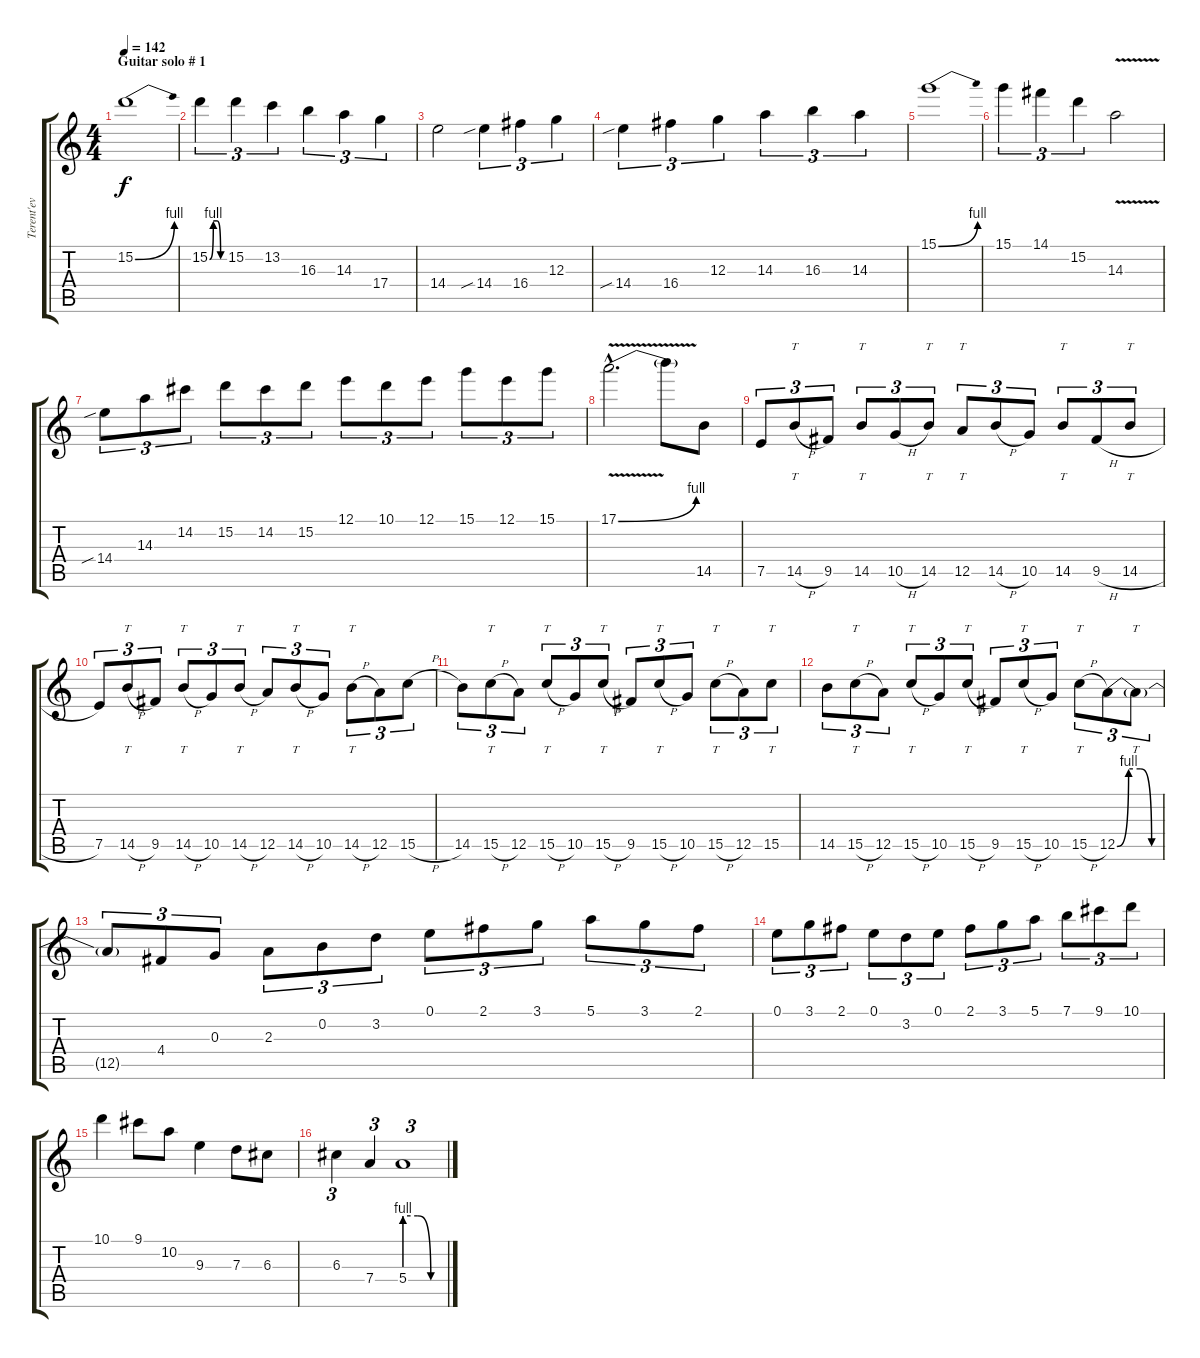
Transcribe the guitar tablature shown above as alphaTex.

\track ("Terent'ev" "Terent'ev") {instrument distortionguitar}
\staff {score tabs}
\tuning (E4 B3 G3 D3 A2 E2) {hide}
\ts (4 4)
\section ("" "Guitar solo # 1")
\tempo 142
\clef g2
\ks c
15.2{be (bend 0 0 60 4)}.1{dy f volume 16 balance 6} |
15.2{be (custom 0 0 15 4 30 4 45 0 60 0)}.4{tu (3 2)} 15.2.4{tu (3 2)} 13.2.4{tu (3 2)} 16.3.4{tu (3 2)} 14.3.4{tu (3 2)} 17.4.4{tu (3 2)} |
14.4.2 14.4{sib}.4{tu (3 2)} 16.4.4{tu (3 2)} 12.3.4{tu (3 2)} |
14.4{sib}.4{tu (3 2)} 16.4.4{tu (3 2)} 12.3.4{tu (3 2)} 14.3.4{tu (3 2)} 16.3.4{tu (3 2)} 14.3.4{tu (3 2)} |
15.1{be (bend 0 0 60 4)}.1 |
15.1.4{tu (3 2)} 14.1.4{tu (3 2)} 15.2.4{tu (3 2)} 14.3{v}.2 |
14.4{sib}.8{tu (3 2)} 14.3.8{tu (3 2)} 14.2.8{tu (3 2)} 15.2.8{tu (3 2)} 14.2.8{tu (3 2)} 15.2.8{tu (3 2)} 12.1.8{tu (3 2)} 10.1.8{tu (3 2)} 12.1.8{tu (3 2)} 15.1.8{tu (3 2)} 12.1.8{tu (3 2)} 15.1.8{tu (3 2)} |
17.1{be (bend 0 0 60 4) v hac}.2{d} 17.1{t}.8 14.5.8 |
7.5.8{tu (3 2)} 14.5{h}.8{tt tu (3 2)} 9.5.8{tu (3 2)} 14.5.8{tt tu (3 2)} 10.5{h}.8{tu (3 2)} 14.5.8{tt tu (3 2)} 12.5.8{tt tu (3 2)} 14.5{h}.8{tu (3 2)} 10.5.8{tu (3 2)} 14.5.8{tt tu (3 2)} 9.5{h}.8{tu (3 2)} 14.5{h}.8{tt tu (3 2)} |
7.5.8{tu (3 2)} 14.5{h}.8{tt tu (3 2)} 9.5.8{tu (3 2)} 14.5{h}.8{tt tu (3 2)} 10.5.8{tu (3 2)} 14.5{h}.8{tt tu (3 2)} 12.5.8{tu (3 2)} 14.5{h}.8{tt tu (3 2)} 10.5.8{tu (3 2)} 14.5{h}.8{tt tu (3 2)} 12.5.8{tu (3 2)} 15.5{h}.8{tu (3 2)} |
14.5.8{tu (3 2)} 15.5{h}.8{tt tu (3 2)} 12.5.8{tu (3 2)} 15.5{h}.8{tt tu (3 2)} 10.5.8{tu (3 2)} 15.5{h}.8{tt tu (3 2)} 9.5.8{tu (3 2)} 15.5{h}.8{tt tu (3 2)} 10.5.8{tu (3 2)} 15.5{h}.8{tt tu (3 2)} 12.5.8{tu (3 2)} 15.5.8{tt tu (3 2)} |
14.5.8{tu (3 2)} 15.5{h}.8{tt tu (3 2)} 12.5.8{tu (3 2)} 15.5{h}.8{tt tu (3 2)} 10.5.8{tu (3 2)} 15.5{h}.8{tt tu (3 2)} 9.5.8{tu (3 2)} 15.5{h}.8{tt tu (3 2)} 10.5.8{tu (3 2)} 15.5{h}.8{tt tu (3 2)} 12.5{be (custom 0 0 15 4 30 4 45 0 60 0)}.8{tu (3 2)} 12.5{t}.8{tt tu (3 2)} |
12.5{t}.8{tu (3 2)} 4.4.8{tu (3 2)} 0.3.8{tu (3 2)} 2.3.8{tu (3 2)} 0.2.8{tu (3 2)} 3.2.8{tu (3 2)} 0.1.8{tu (3 2)} 2.1.8{tu (3 2)} 3.1.8{tu (3 2)} 5.1.8{tu (3 2)} 3.1.8{tu (3 2)} 2.1.8{tu (3 2)} |
0.1.8{tu (3 2)} 3.1.8{tu (3 2)} 2.1.8{tu (3 2)} 0.1.8{tu (3 2)} 3.2.8{tu (3 2)} 0.1.8{tu (3 2)} 2.1.8{tu (3 2)} 3.1.8{tu (3 2)} 5.1.8{tu (3 2)} 7.1.8{tu (3 2)} 9.1.8{tu (3 2)} 10.1.8{tu (3 2)} |
10.1.4 9.1.8 10.2.8 9.3.4 7.3.8 6.3.8 |
6.3.4{tu (3 2)} 7.4.4{tu (3 2)} 5.4{be (custom 0 4 20 4 40 0 60 0)}.1{tu (3 2)}
